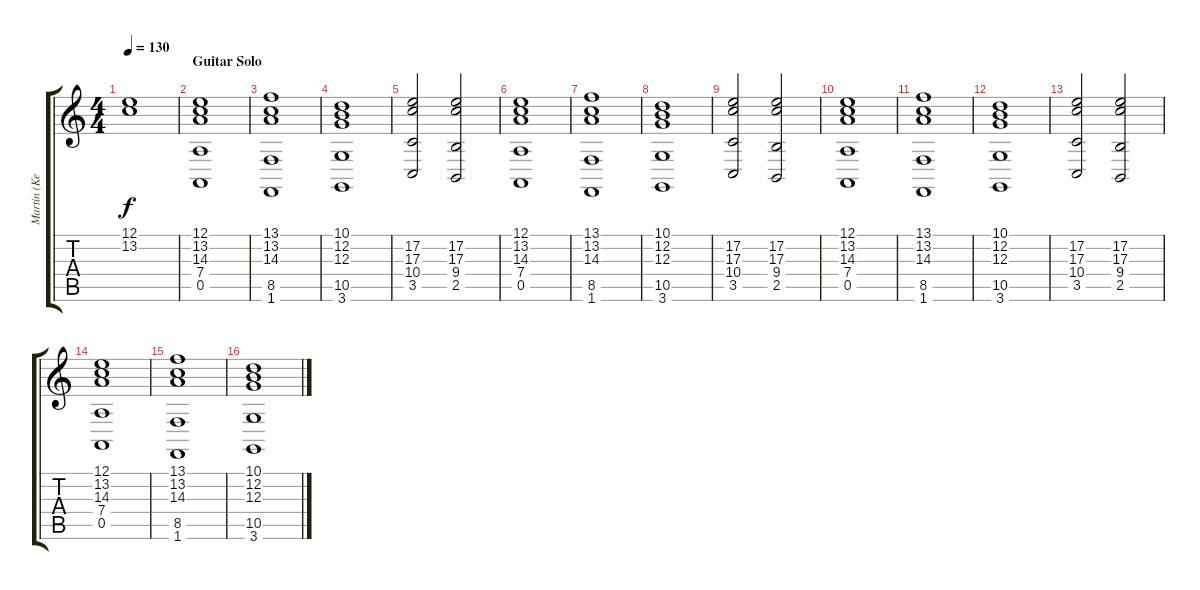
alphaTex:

\track ("Martin (Keyboard)" "Martin (Ke") {instrument stringensemble1}
\staff {score tabs}
\tuning (E4 B3 G3 D3 A2 E2) {hide}
\ts (4 4)
\tempo 130
\clef g2
\ks c
(12.1 13.2).1{dy f} |
\section ("" "Guitar Solo")
(12.1 13.2 14.3 7.4 0.5).1{volume 13 instrument stringensemble1} |
(13.1 13.2 14.3 8.5 1.6).1 |
(10.1 12.2 12.3 10.5 3.6).1 |
(17.2 17.3 10.4 3.5).2 (17.2 17.3 9.4 2.5).2 |
(12.1 13.2 14.3 7.4 0.5).1{volume 13 instrument stringensemble1} |
(13.1 13.2 14.3 8.5 1.6).1 |
(10.1 12.2 12.3 10.5 3.6).1 |
(17.2 17.3 10.4 3.5).2 (17.2 17.3 9.4 2.5).2 |
(12.1 13.2 14.3 7.4 0.5).1{volume 13 instrument stringensemble1} |
(13.1 13.2 14.3 8.5 1.6).1 |
(10.1 12.2 12.3 10.5 3.6).1 |
(17.2 17.3 10.4 3.5).2 (17.2 17.3 9.4 2.5).2 |
(12.1 13.2 14.3 7.4 0.5).1{volume 13 instrument stringensemble1} |
(13.1 13.2 14.3 8.5 1.6).1 |
(10.1 12.2 12.3 10.5 3.6).1
